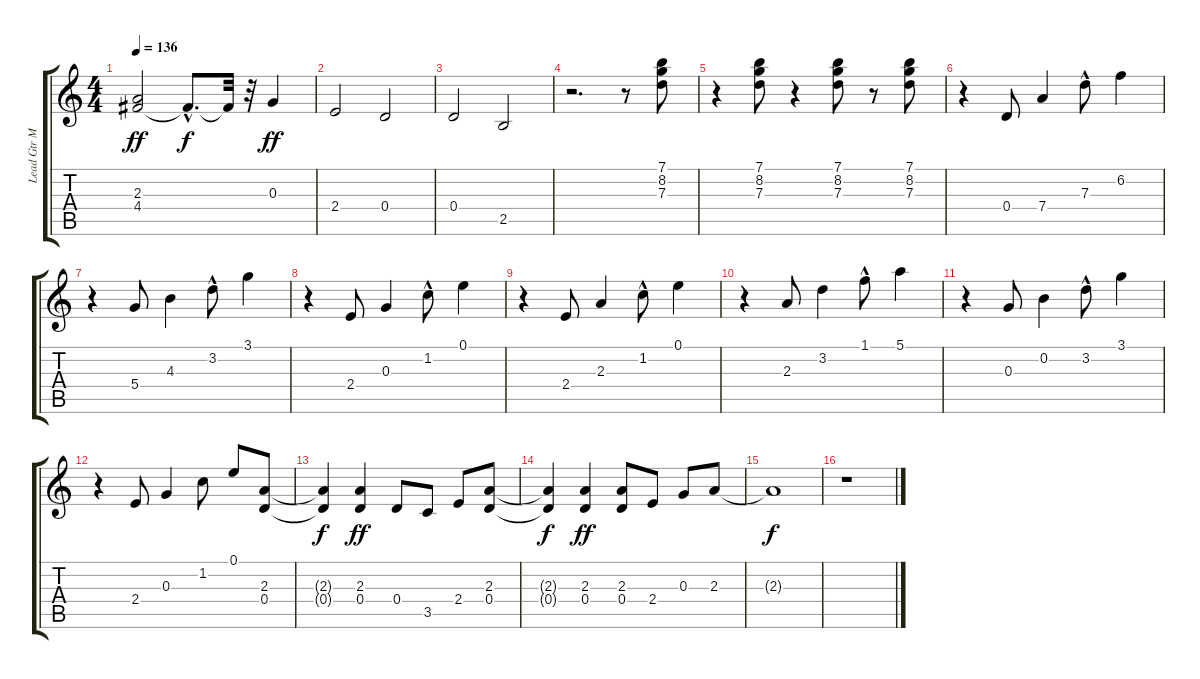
\track ("Lead Gtr Muted" "Lead Gtr M") {instrument electricguitarmuted}
\staff {score tabs}
\tuning (E4 B3 G3 D3 A2 E2) {hide}
\ts (4 4)
\tempo 136
\clef g2
\ks c
(2.3 4.4).2{dy ff} 4.4{hac t}.8{d dy f} 4.4{t}.32 r.32 0.3.4{dy ff} |
2.4.2 0.4.2 |
0.4.2 2.5.2 |
r.2{d} r.8 (7.1 8.2 7.3).8 |
r.4 (7.1 8.2 7.3).8 r.4 (7.1 8.2 7.3).8 r.8 (7.1 8.2 7.3).8 |
r.4 0.4.8 7.4.4 7.3{hac}.8 6.2.4 |
r.4 5.4.8 4.3.4 3.2{hac}.8 3.1.4 |
r.4 2.4.8 0.3.4 1.2{hac}.8 0.1.4 |
r.4 2.4.8 2.3.4 1.2{hac}.8 0.1.4 |
r.4 2.3.8 3.2.4 1.1{hac}.8 5.1.4 |
r.4 0.3.8 0.2.4 3.2{hac}.8 3.1.4 |
r.4 2.4.8 0.3.4 1.2.8 0.1.8 (2.3 0.4).8 |
(2.3{t} 0.4{t}).4{dy f} (2.3 0.4).4{dy ff} 0.4.8 3.5.8 2.4.8 (2.3 0.4).8 |
(2.3{t} 0.4{t}).4{dy f} (2.3 0.4).4{dy ff} (2.3 0.4).8 2.4.8 0.3.8 2.3.8 |
2.3{t}.1{dy f} |
r.1
